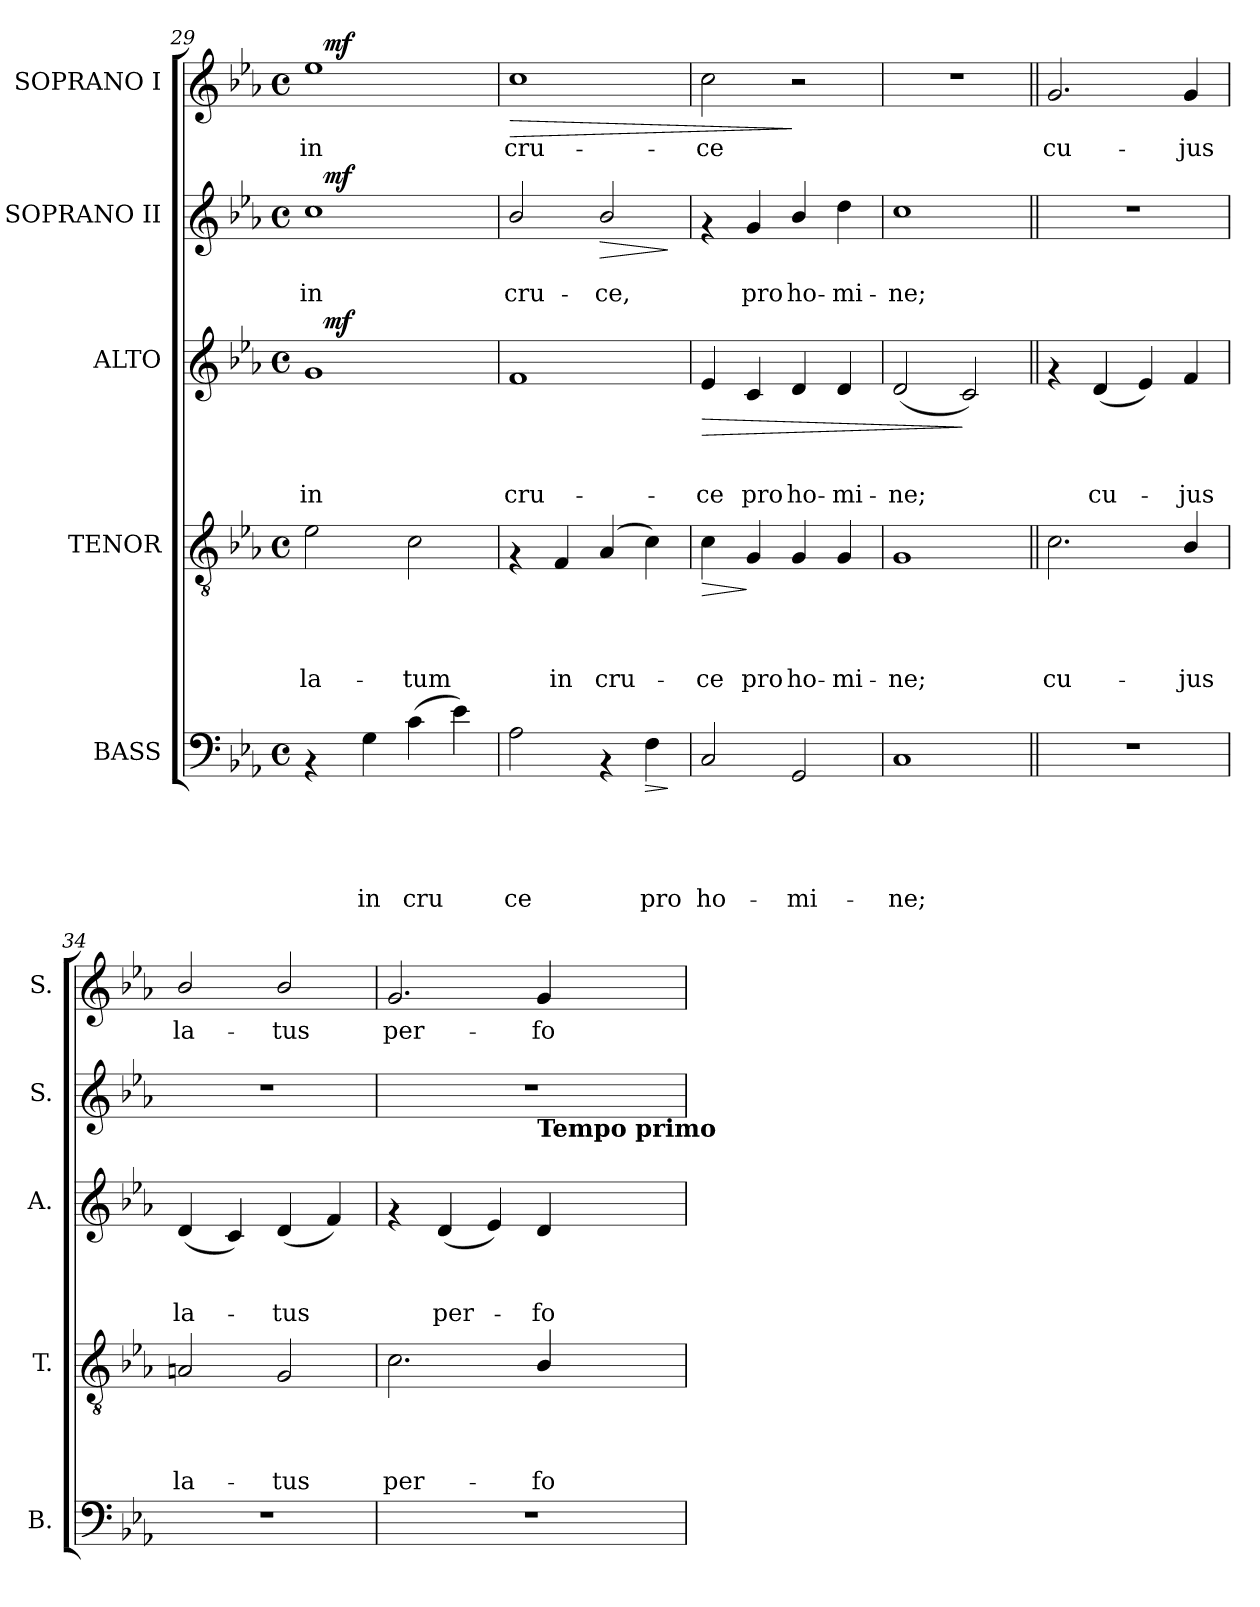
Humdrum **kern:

**kern	**text	**text	**text	**text	**text	**dynam	**kern	**text	**text	**text	**text	**dynam	**kern	**text	**text	**text	**dynam	**kern	**text	**text	**dynam	**kern	**text	**dynam
*part5	*part5	*part5	*part5	*part5	*part5	*part5	*part4	*part4	*part4	*part4	*part4	*part4	*part3	*part3	*part3	*part3	*part3	*part2	*part2	*part2	*part2	*part1	*part1	*part1
*staff5	*staff5	*staff5	*staff5	*staff5	*staff5	*staff5	*staff4	*staff4	*staff4	*staff4	*staff4	*staff4	*staff3	*staff3	*staff3	*staff3	*staff3	*staff2	*staff2	*staff2	*staff2	*staff1	*staff1	*staff1
*I"BASS	*	*	*	*	*	*	*I"TENOR	*	*	*	*	*	*I"ALTO	*	*	*	*	*I"SOPRANO II	*	*	*	*I"SOPRANO I	*	*
*I'B.	*	*	*	*	*	*	*I'T.	*	*	*	*	*	*I'A.	*	*	*	*	*I'S.	*	*	*	*I'S.	*	*
*clefF4	*	*	*	*	*	*	*clefGv2	*	*	*	*	*	*clefG2	*	*	*	*	*clefG2	*	*	*	*clefG2	*	*
*k[b-e-a-]	*	*	*	*	*	*	*k[b-e-a-]	*	*	*	*	*	*k[b-e-a-]	*	*	*	*	*k[b-e-a-]	*	*	*	*k[b-e-a-]	*	*
*E-:	*	*	*	*	*	*	*E-:	*	*	*	*	*	*E-:	*	*	*	*	*E-:	*	*	*	*E-:	*	*
*M4/4	*	*	*	*	*	*	*M4/4	*	*	*	*	*	*M4/4	*	*	*	*	*M4/4	*	*	*	*M4/4	*	*
*met(c)	*	*	*	*	*	*	*met(c)	*	*	*	*	*	*met(c)	*	*	*	*	*met(c)	*	*	*	*met(c)	*	*
=29	=29	=29	=29	=29	=29	=29	=29	=29	=29	=29	=29	=29	=29	=29	=29	=29	=29	=29	=29	=29	=29	=29	=29	=29
!	!	!	!	!	!	!	!	!	!	!	!LO:LY:b	!	!	!	!	!LO:LY:b	!	!	!	!LO:LY:b	!	!	!LO:LY:b	!
*	*	*	*	*	*	*	*	*	*	*	*	*	*^	*	*	*	*	*^	*	*	*	*^	*	*
4rAA	.	.	.	.	.	.	2e-\	.	.	.	-la-	.	1g	16ryy	.	.	in	.	1cc	16ryy	.	in	.	1ee-	16ryy	in	.
!	!	!	!	!	!	!	!	!	!	!	!	!	!	!	!	!	!	!LO:DY:a	!	!	!	!	!LO:DY:a	!	!	!	!LO:DY:a
.	.	.	.	.	.	.	.	.	.	.	.	.	.	2...ryy	.	.	.	mf	.	2...ryy	.	.	mf	.	2...ryy	.	mf
!	!	!	!	!	!LO:LY:b	!	!	!	!	!	!	!	!	!	!	!	!	!	!	!	!	!	!	!	!	!	!
4G\	.	.	.	.	in	.	.	.	.	.	.	.	.	.	.	.	.	.	.	.	.	.	.	.	.	.	.
!	!	!	!	!	!LO:LY:b	!	!	!	!	!	!LO:LY:b	!	!	!	!	!	!	!	!	!	!	!	!	!	!	!	!
(>4c\	.	.	.	.	cru	.	2c\	.	.	.	-tum	.	.	.	.	.	.	.	.	.	.	.	.	.	.	.	.
4e-\)	.	.	.	.	.	.	.	.	.	.	.	.	.	.	.	.	.	.	.	.	.	.	.	.	.	.	.
=30	=30	=30	=30	=30	=30	=30	=30	=30	=30	=30	=30	=30	=30	=30	=30	=30	=30	=30	=30	=30	=30	=30	=30	=30	=30	=30	=30
!	!	!	!	!	!LO:LY:b	!	!	!	!	!	!	!	!	!	!	!	!LO:LY:b	!	!	!	!	!LO:LY:b	!	!	!	!LO:LY:b	!LO:HP:b
*	*	*	*	*	*	*	*	*	*	*	*	*	*v	*v	*	*	*	*	*	*	*	*	*	*v	*v	*	*
*	*	*	*	*	*	*	*	*	*	*	*	*	*	*	*	*	*	*v	*v	*	*	*	*	*	*
2A-\	.	.	.	.	ce	.	4rF	.	.	.	.	.	1f	.	.	cru-	.	2b-/	.	cru-	.	1cc	cru-	>
!	!	!	!	!	!	!	!	!	!	!	!LO:LY:b	!	!	!	!	!	!	!	!	!	!	!	!	!
.	.	.	.	.	.	.	4F/	.	.	.	in	.	.	.	.	.	.	.	.	.	.	.	.	.
!	!	!	!	!	!	!	!	!	!	!	!LO:LY:b	!	!	!	!	!	!	!	!	!LO:LY:b	!LO:HP:b	!	!	!
4rAA	.	.	.	.	.	.	(<4A-/	.	.	.	cru-	.	.	.	.	.	.	2b-/	.	-ce,	>	.	.	.
!	!	!	!	!	!LO:LY:b	!LO:HP:b	!	!	!	!	!	!	!	!	!	!	!	!	!	!	!	!	!	!
4F\	.	.	.	.	pro	>	4c\)	.	.	.	.	.	.	.	.	.	.	.	.	.	.	.	.	.
.	.	.	.	.	.	]	.	.	.	.	.	.	.	.	.	.	.	.	.	.	]	.	.	.
=31	=31	=31	=31	=31	=31	=31	=31	=31	=31	=31	=31	=31	=31	=31	=31	=31	=31	=31	=31	=31	=31	=31	=31	=31
!	!	!	!	!	!LO:LY:b	!	!	!	!	!	!LO:LY:b	!LO:HP:b	!	!	!	!LO:LY:b	!LO:HP:b	!	!	!	!	!	!LO:LY:b	!
2C/	.	.	.	.	ho-	.	4c\	.	.	.	-ce	>	4e-/	.	.	-ce	>	4rf	.	.	.	2cc\	-ce	.
!	!	!	!	!	!	!	!	!	!	!	!LO:LY:b	!	!	!	!	!LO:LY:b	!	!	!	!LO:LY:b	!	!	!	!
.	.	.	.	.	.	.	4G/	.	.	.	pro	]	4c/	.	.	pro	.	4g/	.	pro	.	.	.	.
!	!	!	!	!	!LO:LY:b	!	!	!	!	!	!LO:LY:b	!	!	!	!	!LO:LY:b	!	!	!	!LO:LY:b	!	!	!	!
2GG/	.	.	.	.	-mi-	.	4G/	.	.	.	ho-	.	4d/	.	.	ho-	.	4b-/	.	ho-	.	2r	.	]
!	!	!	!	!	!	!	!	!	!	!	!LO:LY:b	!	!	!	!	!LO:LY:b	!	!	!	!LO:LY:b	!	!	!	!
.	.	.	.	.	.	.	4G/	.	.	.	-mi-	.	4d/	.	.	-mi-	.	4dd\	.	-mi-	.	.	.	.
=32	=32	=32	=32	=32	=32	=32	=32	=32	=32	=32	=32	=32	=32	=32	=32	=32	=32	=32	=32	=32	=32	=32	=32	=32
!	!	!	!	!	!LO:LY:b	!	!	!	!	!	!LO:LY:b	!	!	!	!	!LO:LY:b	!	!	!	!LO:LY:b	!	!	!	!
1C	.	.	.	.	-ne;	.	1G	.	.	.	-ne;	.	(<2d/	.	.	-ne;	.	1cc	.	-ne;	.	1r	.	.
.	.	.	.	.	.	.	.	.	.	.	.	.	2c/)	.	.	.	]	.	.	.	.	.	.	.
=33||	=33||	=33||	=33||	=33||	=33||	=33||	=33||	=33||	=33||	=33||	=33||	=33||	=33||	=33||	=33||	=33||	=33||	=33||	=33||	=33||	=33||	=33||	=33||	=33||
!	!	!	!	!	!	!	!	!	!	!	!LO:LY:b	!	!	!	!	!	!	!	!	!	!	!	!LO:LY:b	!
1r	.	.	.	.	.	.	2.c\	.	.	.	cu-	.	4rf	.	.	.	.	1r	.	.	.	2.g/	cu-	.
!	!	!	!	!	!	!	!	!	!	!	!	!	!	!	!	!LO:LY:b	!	!	!	!	!	!	!	!
.	.	.	.	.	.	.	.	.	.	.	.	.	(<4d/	.	.	cu-	.	.	.	.	.	.	.	.
.	.	.	.	.	.	.	.	.	.	.	.	.	4e-/)	.	.	.	.	.	.	.	.	.	.	.
!	!	!	!	!	!	!	!	!	!	!	!LO:LY:b	!	!	!	!	!LO:LY:b	!	!	!	!	!	!	!LO:LY:b	!
.	.	.	.	.	.	.	4B-/	.	.	.	-jus	.	4f/	.	.	-jus	.	.	.	.	.	4g/	-jus	.
=34	=34	=34	=34	=34	=34	=34	=34	=34	=34	=34	=34	=34	=34	=34	=34	=34	=34	=34	=34	=34	=34	=34	=34	=34
!	!	!	!	!	!	!	!	!	!	!	!LO:LY:b	!	!	!	!	!LO:LY:b	!	!	!	!	!	!	!LO:LY:b	!
1r	.	.	.	.	.	.	2An/	.	.	.	la-	.	(<4d/	.	.	la-	.	1r	.	.	.	2b-/	la-	.
.	.	.	.	.	.	.	.	.	.	.	.	.	4c/)	.	.	.	.	.	.	.	.	.	.	.
!	!	!	!	!	!	!	!	!	!	!	!LO:LY:b	!	!	!	!	!LO:LY:b	!	!	!	!	!	!	!LO:LY:b	!
.	.	.	.	.	.	.	2G/	.	.	.	-tus	.	(<4d/	.	.	-tus	.	.	.	.	.	2b-/	-tus	.
.	.	.	.	.	.	.	.	.	.	.	.	.	4f/)	.	.	.	.	.	.	.	.	.	.	.
!!LO:PB:g=z
=35	=35	=35	=35	=35	=35	=35	=35	=35	=35	=35	=35	=35	=35	=35	=35	=35	=35	=35	=35	=35	=35	=35	=35	=35
!	!	!	!	!	!	!	!	!	!	!	!LO:LY:b	!	!	!	!	!	!	!	!	!	!	!	!LO:LY:b	!
*	*	*	*	*	*	*	*	*	*	*	*	*	*	*	*	*	*	*^	*	*	*	*	*	*
1r	.	.	.	.	.	.	2.c\	.	.	.	per-	.	4rf	.	.	.	.	1r	2.ryy	.	.	.	2.g/	per-	.
!	!	!	!	!	!	!	!	!	!	!	!	!	!	!	!	!LO:LY:b	!	!	!	!	!	!	!	!	!
.	.	.	.	.	.	.	.	.	.	.	.	.	(<4d/	.	.	per-	.	.	.	.	.	.	.	.	.
.	.	.	.	.	.	.	.	.	.	.	.	.	4e-/)	.	.	.	.	.	.	.	.	.	.	.	.
!	!	!	!	!	!	!	!	!	!	!	!	!	!	!	!	!	!	!	!LO:TX:b:B:t=Tempo primo	!	!	!	!	!	!
!	!	!	!	!	!	!	!	!	!	!	!LO:LY:b	!	!	!	!	!LO:LY:b	!	!	!	!	!	!	!	!LO:LY:b	!
.	.	.	.	.	.	.	4B-/	.	.	.	-fo-	.	4d/	.	.	-fo-	.	.	4ryy	.	.	.	4g/	-fo-	.
*	*	*	*	*	*	*	*	*	*	*	*	*	*	*	*	*	*	*v	*v	*	*	*	*	*	*
=	=	=	=	=	=	=	=	=	=	=	=	=	=	=	=	=	=	=	=	=	=	=	=	=
*-	*-	*-	*-	*-	*-	*-	*-	*-	*-	*-	*-	*-	*-	*-	*-	*-	*-	*-	*-	*-	*-	*-	*-	*-
